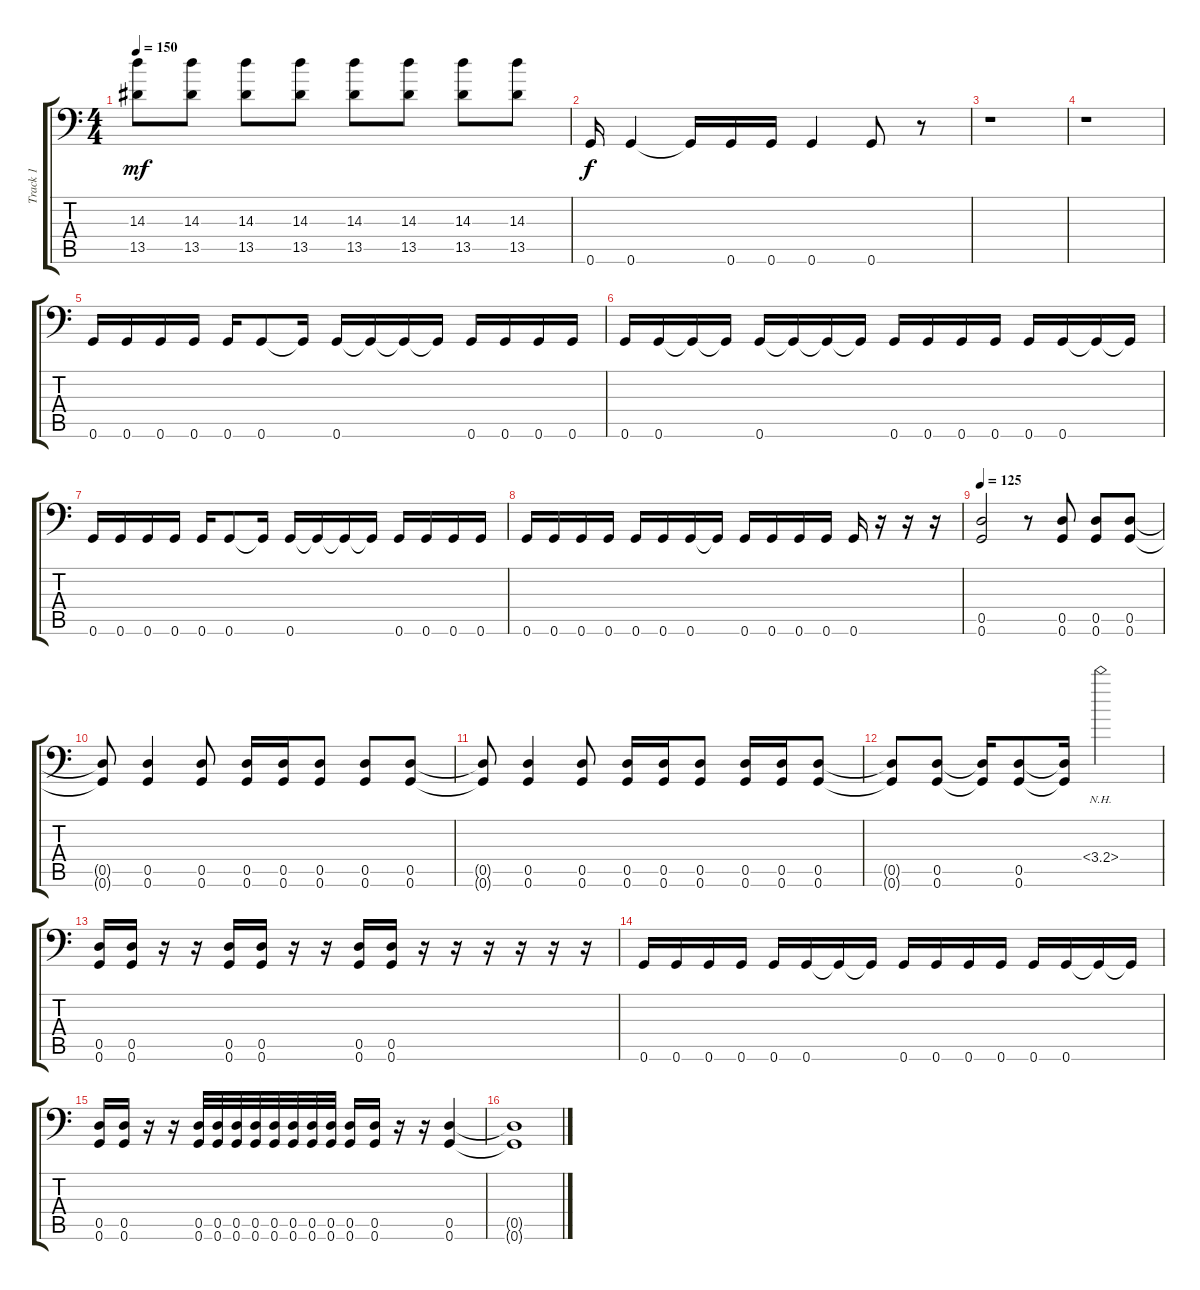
\track ("Track 1" "Track 1") {instrument distortionguitar}
\staff {score tabs}
\tuning (A3 E3 C3 G2 D2 G1) {hide}
\ts (4 4)
\tempo 150
\clef f4
\ks c
(14.3 13.5).8{dy mf} (14.3 13.5).8 (14.3 13.5).8 (14.3 13.5).8 (14.3 13.5).8 (14.3 13.5).8 (14.3 13.5).8 (14.3 13.5).8 |
0.6.16{dy f} 0.6.4 0.6{t}.16 0.6.16 0.6.16 0.6.4 0.6.8 r.8 |
r.1 |
r.1 |
0.6.16 0.6.16 0.6.16 0.6.16 0.6.16 0.6.8 0.6{t}.16 0.6.16 0.6{t}.16 0.6{t}.16 0.6{t}.16 0.6.16 0.6.16 0.6.16 0.6.16 |
0.6.16 0.6.16 0.6{t}.16 0.6{t}.16 0.6.16 0.6{t}.16 0.6{t}.16 0.6{t}.16 0.6.16 0.6.16 0.6.16 0.6.16 0.6.16 0.6.16 0.6{t}.16 0.6{t}.16 |
0.6.16 0.6.16 0.6.16 0.6.16 0.6.16 0.6.8 0.6{t}.16 0.6.16 0.6{t}.16 0.6{t}.16 0.6{t}.16 0.6.16 0.6.16 0.6.16 0.6.16 |
0.6.16 0.6.16 0.6.16 0.6.16 0.6.16 0.6.16 0.6.16 0.6{t}.16 0.6.16 0.6.16 0.6.16 0.6.16 0.6.16 r.16 r.16 r.16 |
\tempo 125
(0.5 0.6).2 r.8 (0.5 0.6).8 (0.5 0.6).8 (0.5 0.6).8 |
(0.5{t} 0.6{t}).8 (0.5 0.6).4 (0.5 0.6).8 (0.5 0.6).16 (0.5 0.6).16 (0.5 0.6).8 (0.5 0.6).8 (0.5 0.6).8 |
(0.5{t} 0.6{t}).8 (0.5 0.6).4 (0.5 0.6).8 (0.5 0.6).16 (0.5 0.6).16 (0.5 0.6).8 (0.5 0.6).16 (0.5 0.6).16 (0.5 0.6).8 |
(0.5{t} 0.6{t}).8 (0.5 0.6).8 (0.5{t} 0.6{t}).16 (0.5 0.6).8 (0.5{t} 0.6{t}).16 3.4{nh}.2 |
(0.5 0.6).16 (0.5 0.6).16 r.16 r.16 (0.5 0.6).16 (0.5 0.6).16 r.16 r.16 (0.5 0.6).16 (0.5 0.6).16 r.16 r.16 r.16 r.16 r.16 r.16 |
0.6.16 0.6.16 0.6.16 0.6.16 0.6.16 0.6.16 0.6{t}.16 0.6{t}.16 0.6.16 0.6.16 0.6.16 0.6.16 0.6.16 0.6.16 0.6{t}.16 0.6{t}.16 |
(0.5 0.6).16 (0.5 0.6).16 r.16 r.16 (0.5 0.6).32 (0.5 0.6).32 (0.5 0.6).32 (0.5 0.6).32 (0.5 0.6).32 (0.5 0.6).32 (0.5 0.6).32 (0.5 0.6).32 (0.5 0.6).16 (0.5 0.6).16 r.16 r.16 (0.5 0.6).4 |
(0.5{t} 0.6{t}).1
